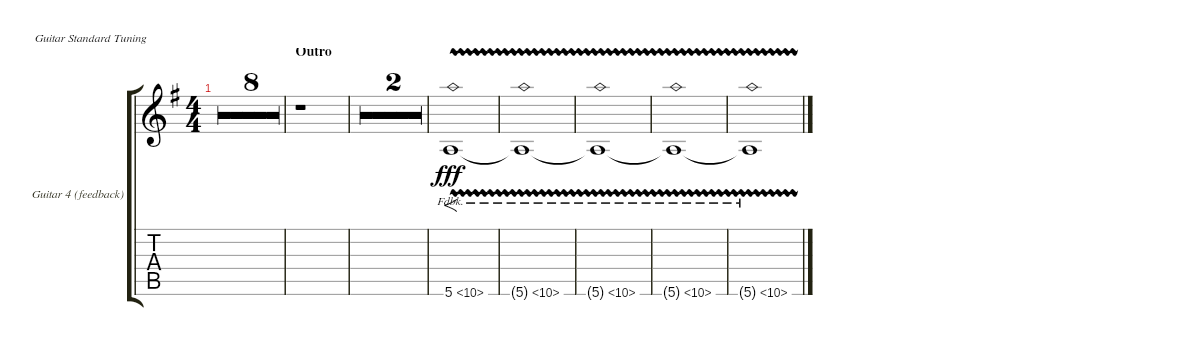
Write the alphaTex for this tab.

\defaultSystemsLayout 4
\bracketExtendMode groupsimilarinstruments
\useSystemSignSeparator
\multiBarRest
\multiTrackTrackNamePolicy allsystems
\firstSystemTrackNameMode fullname
\firstSystemTrackNameOrientation horizontal
\otherSystemsTrackNameOrientation horizontal
\defaultBarNumberDisplay FirstOfSystem
\track ("Guitar 4 (feedback)" "Gtr. 4") {multiBarRest instrument overdrivenguitar}
\staff {score tabs}
\tuning (E4 B3 G3 D3 A2 E2)
\ts (4 4)
\tempo 138
\clef g2
\ks g
r.1{dy fff} |
r.1 |
r.1 |
r.1 |
r.1 |
r.1 |
r.1 |
\barLineRight lightlight
r.1 |
\section ("" "Outro")
r.1 |
r.1 |
r.1 |
5.6{fh 5 vw}.1{f} |
5.6{fh 5 vw t}.1 |
5.6{fh 5 vw t}.1 |
5.6{fh 5 vw t}.1 |
5.6{fh 5 vw t}.1
